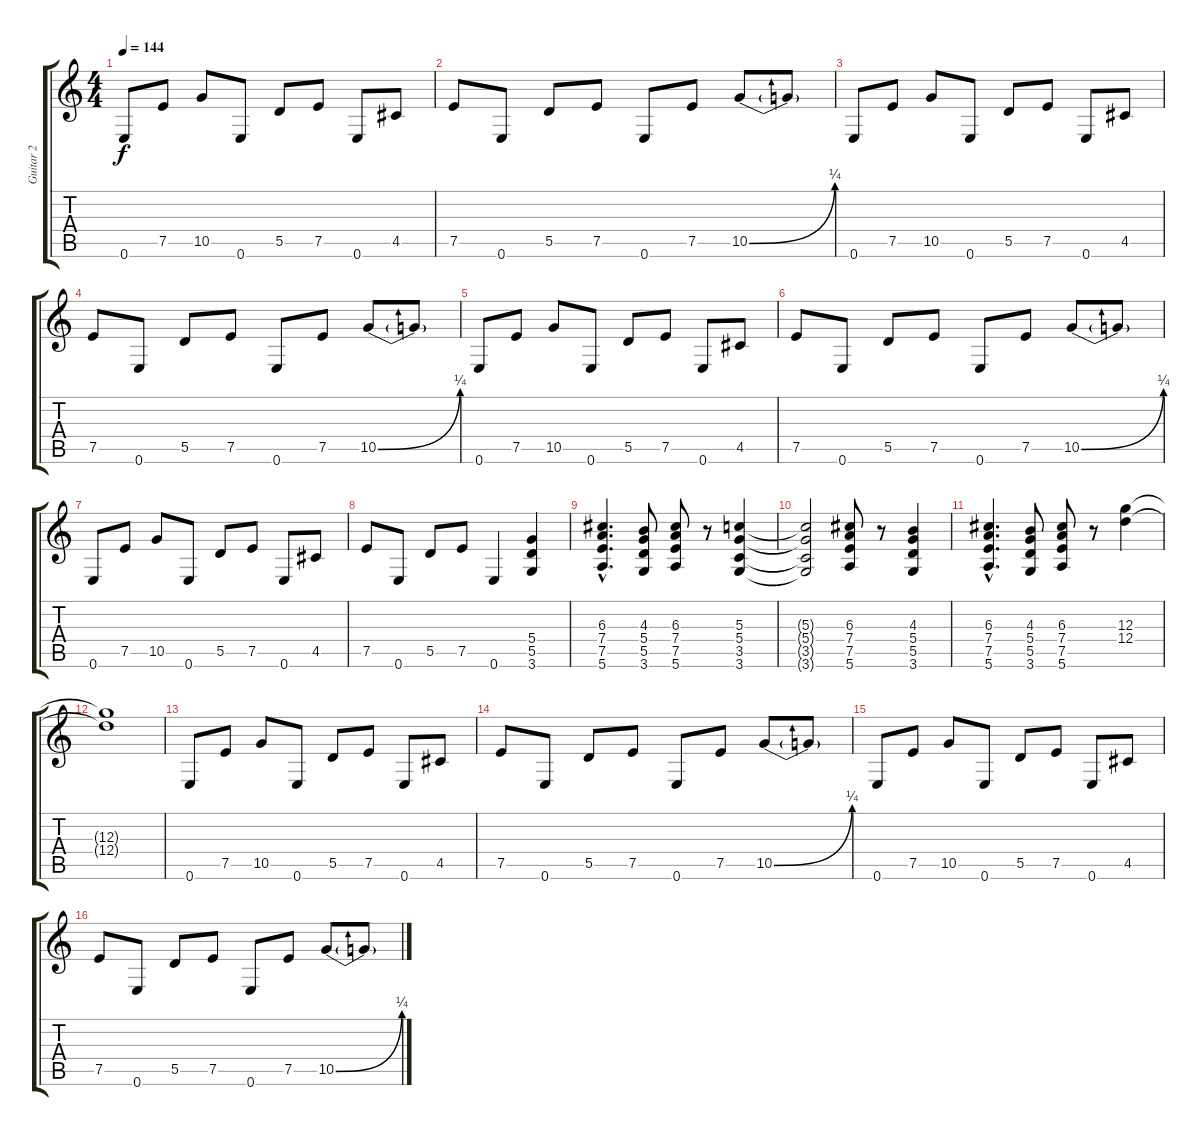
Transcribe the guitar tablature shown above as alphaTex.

\track ("Guitar 2" "Guitar 2") {instrument overdrivenguitar}
\staff {score tabs}
\tuning (E4 B3 G3 D3 A2 E2) {hide}
\ts (4 4)
\tempo 144
\clef g2
\ks c
0.6.8{dy f} 7.5.8 10.5.8 0.6.8 5.5.8 7.5.8 0.6.8 4.5.8 |
7.5.8 0.6.8 5.5.8 7.5.8 0.6.8 7.5.8 10.5{be (bend 0 0 60 1)}.8 10.5{t}.8 |
0.6.8 7.5.8 10.5.8 0.6.8 5.5.8 7.5.8 0.6.8 4.5.8 |
7.5.8 0.6.8 5.5.8 7.5.8 0.6.8 7.5.8 10.5{be (bend 0 0 60 1)}.8 10.5{t}.8 |
0.6.8 7.5.8 10.5.8 0.6.8 5.5.8 7.5.8 0.6.8 4.5.8 |
7.5.8 0.6.8 5.5.8 7.5.8 0.6.8 7.5.8 10.5{be (bend 0 0 60 1)}.8 10.5{t}.8 |
0.6.8 7.5.8 10.5.8 0.6.8 5.5.8 7.5.8 0.6.8 4.5.8 |
7.5.8 0.6.8 5.5.8 7.5.8 0.6.4 (5.4 5.5 3.6).4 |
(6.3{hac} 7.4{hac} 7.5{hac} 5.6{hac}).4{d} (4.3 5.4 5.5 3.6).8 (6.3 7.4 7.5 5.6).8 r.8 (5.3 5.4 3.5 3.6).4 |
(5.3{t} 5.4{t} 3.5{t} 3.6{t}).2 (6.3 7.4 7.5 5.6).8 r.8 (4.3 5.4 5.5 3.6).4 |
(6.3{hac} 7.4{hac} 7.5{hac} 5.6{hac}).4{d} (4.3 5.4 5.5 3.6).8 (6.3 7.4 7.5 5.6).8 r.8 (12.3 12.4).4 |
(12.3{t} 12.4{t}).1 |
0.6.8 7.5.8 10.5.8 0.6.8 5.5.8 7.5.8 0.6.8 4.5.8 |
7.5.8 0.6.8 5.5.8 7.5.8 0.6.8 7.5.8 10.5{be (bend 0 0 60 1)}.8 10.5{t}.8 |
0.6.8 7.5.8 10.5.8 0.6.8 5.5.8 7.5.8 0.6.8 4.5.8 |
7.5.8 0.6.8 5.5.8 7.5.8 0.6.8 7.5.8 10.5{be (bend 0 0 60 1)}.8 10.5{t}.8
